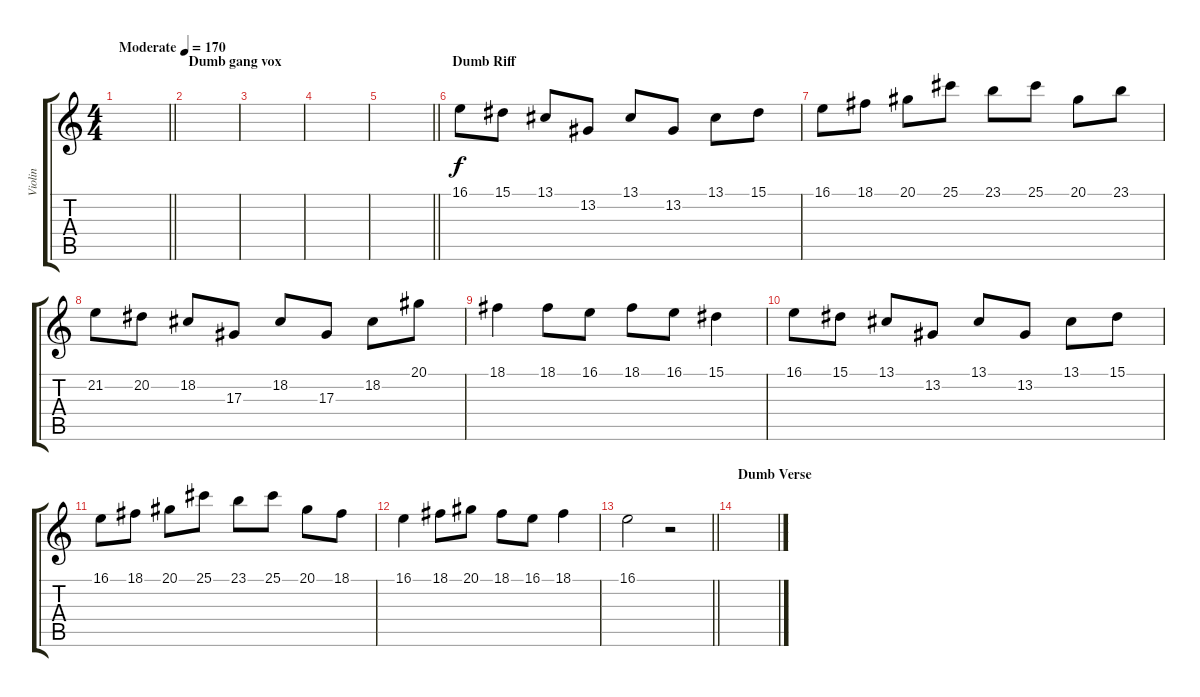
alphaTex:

\track ("Violin" "Violin") {solo instrument violin}
\staff {score tabs}
\tuning (C4 G3 Eb3 Bb2 F2 C2) {hide}
\ts (4 4)
\tempo (170 "Moderate")
\clef g2
\barLineRight lightlight
\ks c
|
\section ("" "Dumb gang vox")
|
|
|
\barLineRight lightlight
|
\section ("" "Dumb Riff")
16.1.8 15.1.8 13.1.8 13.2.8 13.1.8 13.2.8 13.1.8 15.1.8 |
16.1.8 18.1.8 20.1.8 25.1.8 23.1.8 25.1.8 20.1.8 23.1.8 |
21.2.8 20.2.8 18.2.8 17.3.8 18.2.8 17.3.8 18.2.8 20.1.8 |
18.1.4 18.1.8 16.1.8 18.1.8 16.1.8 15.1.4 |
16.1.8 15.1.8 13.1.8 13.2.8 13.1.8 13.2.8 13.1.8 15.1.8 |
16.1.8 18.1.8 20.1.8 25.1.8 23.1.8 25.1.8 20.1.8 18.1.8 |
16.1.4 18.1.8 20.1.8 18.1.8 16.1.8 18.1.4 |
\barLineRight lightlight
16.1.2 r.2 |
\section ("" "Dumb Verse")
